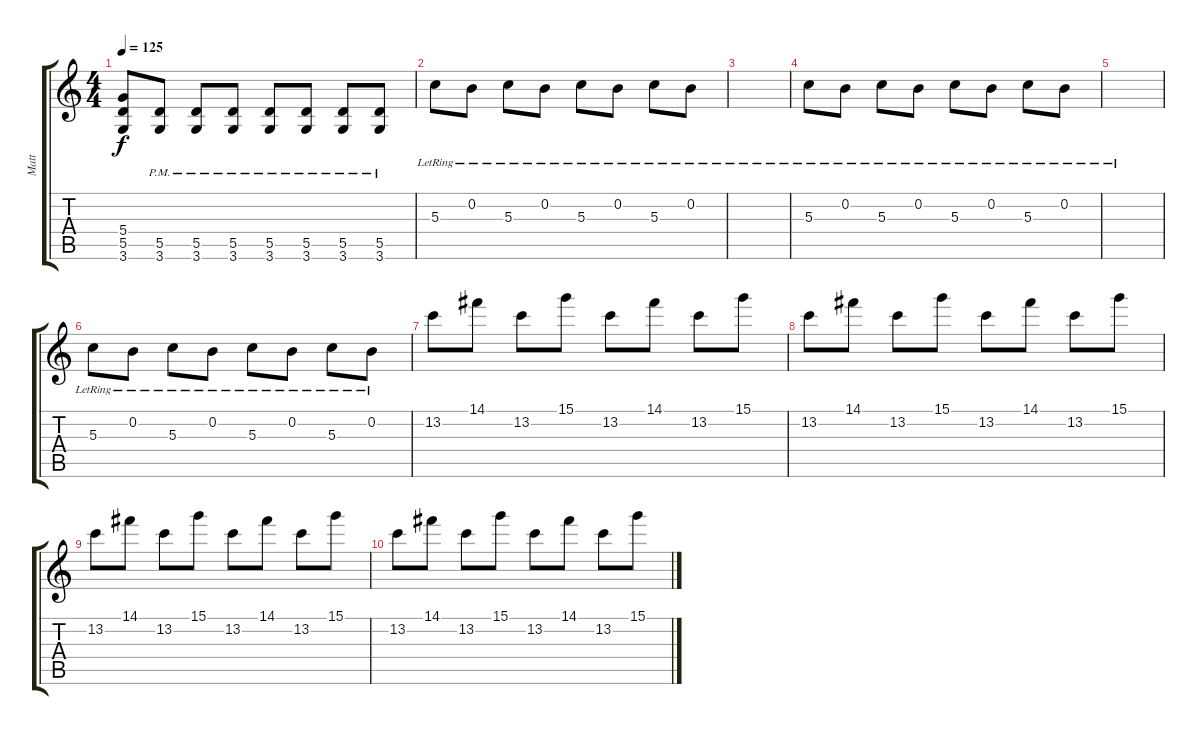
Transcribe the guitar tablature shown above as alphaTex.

\track ("Matt" "Matt") {instrument overdrivenguitar}
\staff {score tabs}
\tuning (E4 B3 G3 D3 A2 E2) {hide}
\ts (4 4)
\tempo 125
\clef g2
\ks c
(5.4 5.5 3.6).8{dy f} (5.5{pm} 3.6{pm}).8 (5.5{pm} 3.6{pm}).8 (5.5{pm} 3.6{pm}).8 (5.5{pm} 3.6{pm}).8 (5.5{pm} 3.6{pm}).8 (5.5{pm} 3.6{pm}).8 (5.5{pm} 3.6{pm}).8 |
5.3{lr}.8 0.2{lr}.8 5.3{lr}.8 0.2{lr}.8 5.3{lr}.8 0.2{lr}.8 5.3{lr}.8 0.2{lr}.8 |
|
5.3{lr}.8 0.2{lr}.8 5.3{lr}.8 0.2{lr}.8 5.3{lr}.8 0.2{lr}.8 5.3{lr}.8 0.2{lr}.8 |
|
5.3{lr}.8 0.2{lr}.8 5.3{lr}.8 0.2{lr}.8 5.3{lr}.8 0.2{lr}.8 5.3{lr}.8 0.2{lr}.8 |
13.2.8 14.1.8 13.2.8 15.1.8 13.2.8 14.1.8 13.2.8 15.1.8 |
13.2.8{volume 8} 14.1.8 13.2.8 15.1.8 13.2.8{volume 7} 14.1.8 13.2.8 15.1.8{volume 6} |
13.2.8{volume 4} 14.1.8 13.2.8 15.1.8 13.2.8 14.1.8 13.2.8{volume 3} 15.1.8 |
13.2.8{volume 2} 14.1.8 13.2.8 15.1.8 13.2.8 14.1.8 13.2.8 15.1.8
